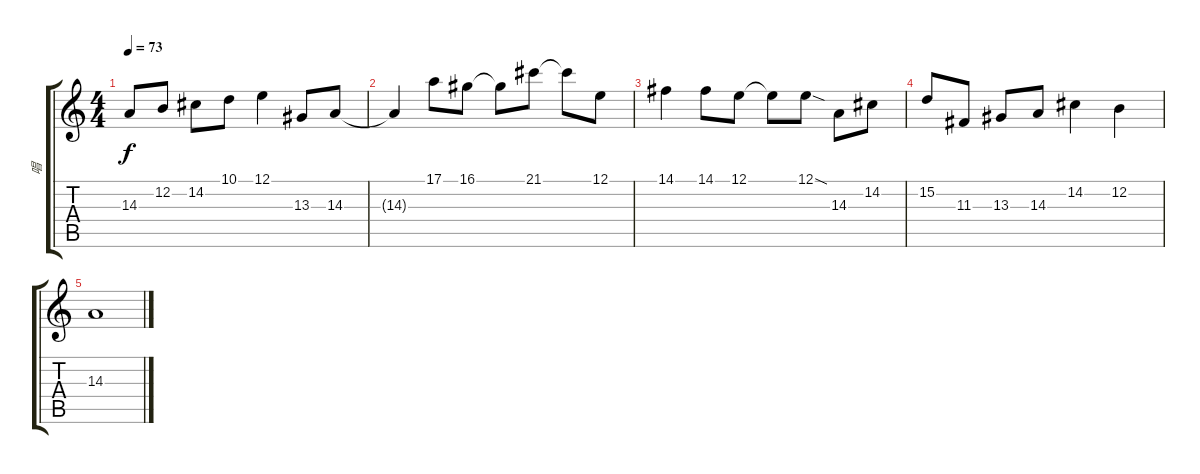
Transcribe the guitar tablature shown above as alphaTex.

\track ("唱" "唱") {instrument electricgrandpiano}
\staff {score tabs}
\tuning (E4 B3 G3 D3 A2 E2) {hide}
\ts (4 4)
\tempo 73
\clef g2
\ks c
14.3.8{dy f} 12.2.8 14.2.8 10.1.8 12.1.4 13.3.8 14.3.8 |
14.3{t}.4 17.1.8 16.1.8 16.1{t}.8 21.1.8 21.1{t}.8 12.1.8 |
14.1.4 14.1.8 12.1.8 12.1{t}.8 12.1{sod}.8 14.3.8 14.2.8 |
15.2.8 11.3.8 13.3.8 14.3.8 14.2.4 12.2.4 |
14.3.1
